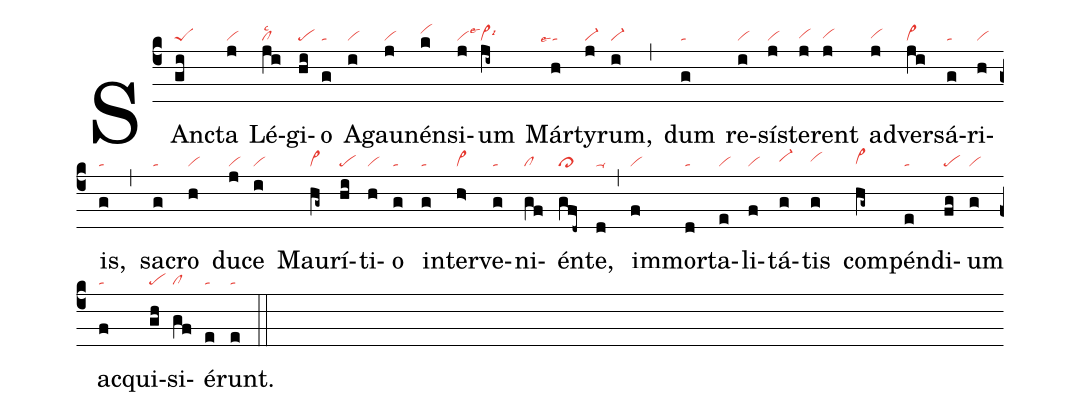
nabc-lines:1;
%%
(c4)
SAn(gi|peS)cta(j|vi) Lé(ji|cllsc2)gi(hi|pe)o(g|ta) A(i|vi)gau(j|vi)nén(k|vihi)si(j|vilse3)um(ji~|vi>lsi6) Már(h|```talse4)ty(j|vi-)rum,(i|vi-) (,)
dum(g|ta) re(i|vi)sí(j|vi)ste(j|vihg)rent(j|vihg) ad(j|vihg)ver(ji|vi>)sá(g|ta)ri(h|vi)is,(g|ta) (,)
sa(g|ta)cro(h|vi) du(j|vi)ce(i|vi) Mau(hg~|vi>)rí(hi|pe)ti(h|vi)o(g|ta) in(g|ta)ter(h>|vi>)ve(g|ta)ni(gf|cl)én(gfd~|cl>)te,(d|ta-) (,)
im(f|vi)mor(d|ta)ta(e|vi)li(f|vi)tá(g|vi-hh)tis(g|vihh) com(hg~|vi>hg)pén(e|ta)di(fg|pe)um(g|vi) ac(f|ta)qui(gh|pe)si(gf|cl)é(e|ta)runt.(e|ta) (::)
